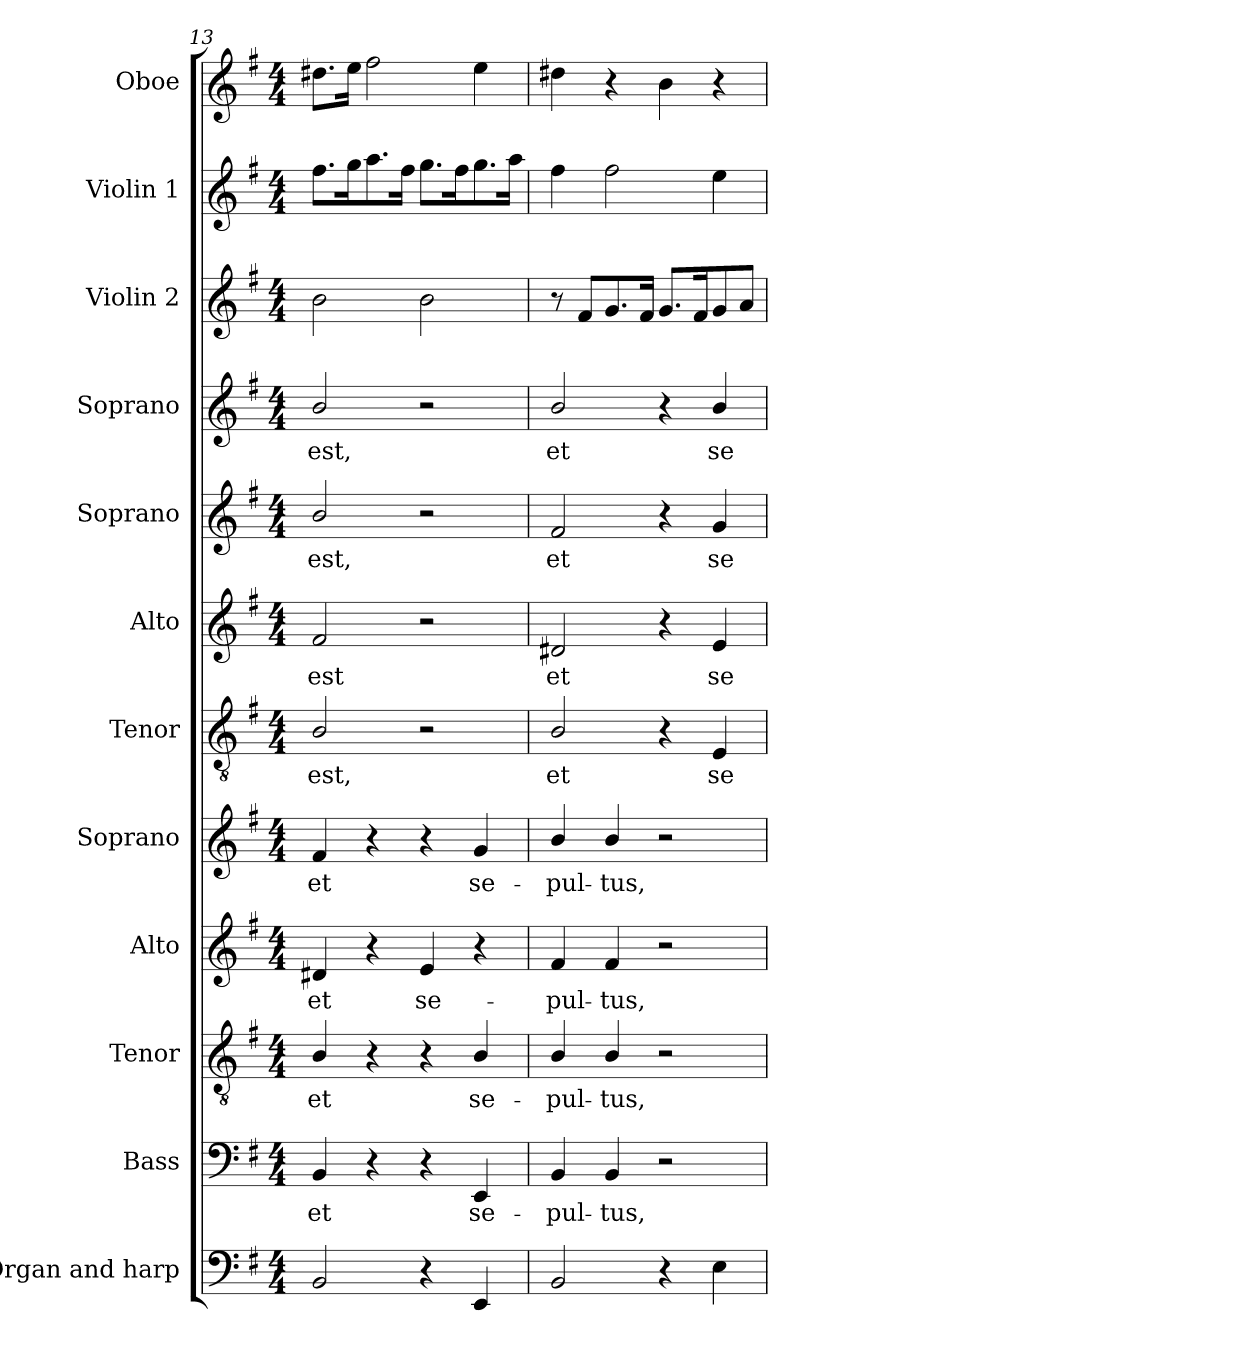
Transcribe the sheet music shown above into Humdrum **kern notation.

**kern	**kern	**text	**kern	**text	**kern	**text	**kern	**text	**kern	**text	**kern	**text	**kern	**text	**kern	**text	**kern	**kern	**kern
*part12	*part11	*part11	*part10	*part10	*part9	*part9	*part8	*part8	*part7	*part7	*part6	*part6	*part5	*part5	*part4	*part4	*part3	*part2	*part1
*staff12	*staff11	*staff11	*staff10	*staff10	*staff9	*staff9	*staff8	*staff8	*staff7	*staff7	*staff6	*staff6	*staff5	*staff5	*staff4	*staff4	*staff3	*staff2	*staff1
*I"Organ and harp	*I"Bass	*	*I"Tenor	*	*I"Alto	*	*I"Soprano	*	*I"Tenor	*	*I"Alto	*	*I"Soprano	*	*I"Soprano	*	*I"Violin 2	*I"Violin 1	*I"Oboe
*I'Org. & H.	*I'B.	*	*I'T.	*	*I'A.	*	*I'S.	*	*I'T.	*	*I'A.	*	*I'S.	*	*I'S.	*	*I'Vln. 2	*I'Vln. 1	*I'Ob.
*clefF4	*clefF4	*	*clefGv2	*	*clefG2	*	*clefG2	*	*clefGv2	*	*clefG2	*	*clefG2	*	*clefG2	*	*clefG2	*clefG2	*clefG2
*	*	*	*ITrd7c12	*	*	*	*	*	*ITrd7c12	*	*	*	*	*	*	*	*	*	*
*k[f#]	*k[f#]	*	*k[f#]	*	*k[f#]	*	*k[f#]	*	*k[f#]	*	*k[f#]	*	*k[f#]	*	*k[f#]	*	*k[f#]	*k[f#]	*k[f#]
*G:	*G:	*	*G:	*	*G:	*	*G:	*	*G:	*	*G:	*	*G:	*	*G:	*	*G:	*G:	*G:
*M4/4	*M4/4	*	*M4/4	*	*M4/4	*	*M4/4	*	*M4/4	*	*M4/4	*	*M4/4	*	*M4/4	*	*M4/4	*M4/4	*M4/4
=13	=13	=13	=13	=13	=13	=13	=13	=13	=13	=13	=13	=13	=13	=13	=13	=13	=13	=13	=13
!	!	!LO:LY:b:color=#000000	!	!	!	!	!	!	!	!	!	!	!	!	!	!	!	!	!
!	!	!	!	!LO:LY:b:color=#000000	!	!	!	!	!	!	!	!	!	!	!	!	!	!	!
!	!	!	!	!	!	!LO:LY:b:color=#000000	!	!	!	!	!	!	!	!	!	!	!	!	!
!	!	!	!	!	!	!	!	!LO:LY:b:color=#000000	!	!	!	!	!	!	!	!	!	!	!
!	!	!	!	!	!	!	!	!	!	!LO:LY:b:color=#000000	!	!	!	!	!	!	!	!	!
!	!	!	!	!	!	!	!	!	!	!	!	!LO:LY:b:color=#000000	!	!	!	!	!	!	!
!	!	!	!	!	!	!	!	!	!	!	!	!	!	!LO:LY:b:color=#000000	!	!	!	!	!
!	!	!	!	!	!	!	!	!	!	!	!	!	!	!	!	!LO:LY:b:color=#000000	!	!	!
2BBi/	4BBi/	et	4BBi/	et	4d#Xi/	et	4f#i/	et	2BBi/	est,	2f#i/	est	2bi/	est,	2bi/	est,	2bi\	8.ff#i\L	8.dd#Xi\L
.	.	.	.	.	.	.	.	.	.	.	.	.	.	.	.	.	.	16ggi\k	16eei\Jk
.	4r	.	4r	.	4r	.	4r	.	.	.	.	.	.	.	.	.	.	8.aai\	2ff#i\
.	.	.	.	.	.	.	.	.	.	.	.	.	.	.	.	.	.	16ff#i\Jk	.
!	!	!	!	!	!	!LO:LY:b:color=#000000	!	!	!	!	!	!	!	!	!	!	!	!	!
4r	4r	.	4r	.	4ei/	se-	4r	.	2r	.	2r	.	2r	.	2r	.	2bi\	8.ggi\L	.
.	.	.	.	.	.	.	.	.	.	.	.	.	.	.	.	.	.	16ff#i\k	.
!	!	!LO:LY:b:color=#000000	!	!	!	!	!	!	!	!	!	!	!	!	!	!	!	!	!
!	!	!	!	!LO:LY:b:color=#000000	!	!	!	!	!	!	!	!	!	!	!	!	!	!	!
!	!	!	!	!	!	!	!	!LO:LY:b:color=#000000	!	!	!	!	!	!	!	!	!	!	!
4EEi/	4EEi/	se-	4BBi/	se-	4r	.	4gi/	se-	.	.	.	.	.	.	.	.	.	8.ggi\	4eei\
.	.	.	.	.	.	.	.	.	.	.	.	.	.	.	.	.	.	16aai\Jk	.
=14	=14	=14	=14	=14	=14	=14	=14	=14	=14	=14	=14	=14	=14	=14	=14	=14	=14	=14	=14
!	!	!LO:LY:b:color=#000000	!	!	!	!	!	!	!	!	!	!	!	!	!	!	!	!	!
!	!	!	!	!LO:LY:b:color=#000000	!	!	!	!	!	!	!	!	!	!	!	!	!	!	!
!	!	!	!	!	!	!LO:LY:b:color=#000000	!	!	!	!	!	!	!	!	!	!	!	!	!
!	!	!	!	!	!	!	!	!LO:LY:b:color=#000000	!	!	!	!	!	!	!	!	!	!	!
!	!	!	!	!	!	!	!	!	!	!LO:LY:b:color=#000000	!	!	!	!	!	!	!	!	!
!	!	!	!	!	!	!	!	!	!	!	!	!LO:LY:b:color=#000000	!	!	!	!	!	!	!
!	!	!	!	!	!	!	!	!	!	!	!	!	!	!LO:LY:b:color=#000000	!	!	!	!	!
!	!	!	!	!	!	!	!	!	!	!	!	!	!	!	!	!LO:LY:b:color=#000000	!	!	!
2BBi/	4BBi/	-pul-	4BBi/	-pul-	4f#i/	-pul-	4bi/	-pul-	2BBi/	et	2d#Xi/	et	2f#i/	et	2bi/	et	8r	4ff#i\	4dd#Xi\
.	.	.	.	.	.	.	.	.	.	.	.	.	.	.	.	.	8f#i/L	.	.
!	!	!LO:LY:b:color=#000000	!	!	!	!	!	!	!	!	!	!	!	!	!	!	!	!	!
!	!	!	!	!LO:LY:b:color=#000000	!	!	!	!	!	!	!	!	!	!	!	!	!	!	!
!	!	!	!	!	!	!LO:LY:b:color=#000000	!	!	!	!	!	!	!	!	!	!	!	!	!
!	!	!	!	!	!	!	!	!LO:LY:b:color=#000000	!	!	!	!	!	!	!	!	!	!	!
.	4BBi/	-tus,	4BBi/	-tus,	4f#i/	-tus,	4bi/	-tus,	.	.	.	.	.	.	.	.	8.gi/	2ff#i\	4r
.	.	.	.	.	.	.	.	.	.	.	.	.	.	.	.	.	16f#i/Jk	.	.
4r	2r	.	2r	.	2r	.	2r	.	4r	.	4r	.	4r	.	4r	.	8.gi/L	.	4bi\
.	.	.	.	.	.	.	.	.	.	.	.	.	.	.	.	.	16f#i/k	.	.
!	!	!	!	!	!	!	!	!	!	!LO:LY:b:color=#000000	!	!	!	!	!	!	!	!	!
!	!	!	!	!	!	!	!	!	!	!	!	!LO:LY:b:color=#000000	!	!	!	!	!	!	!
!	!	!	!	!	!	!	!	!	!	!	!	!	!	!LO:LY:b:color=#000000	!	!	!	!	!
!	!	!	!	!	!	!	!	!	!	!	!	!	!	!	!	!LO:LY:b:color=#000000	!	!	!
4Ei\	.	.	.	.	.	.	.	.	4EEi/	se-	4ei/	se-	4gi/	se-	4bi/	se-	8gi/	4eei\	4r
.	.	.	.	.	.	.	.	.	.	.	.	.	.	.	.	.	8ai/J	.	.
=	=	=	=	=	=	=	=	=	=	=	=	=	=	=	=	=	=	=	=
*-	*-	*-	*-	*-	*-	*-	*-	*-	*-	*-	*-	*-	*-	*-	*-	*-	*-	*-	*-
